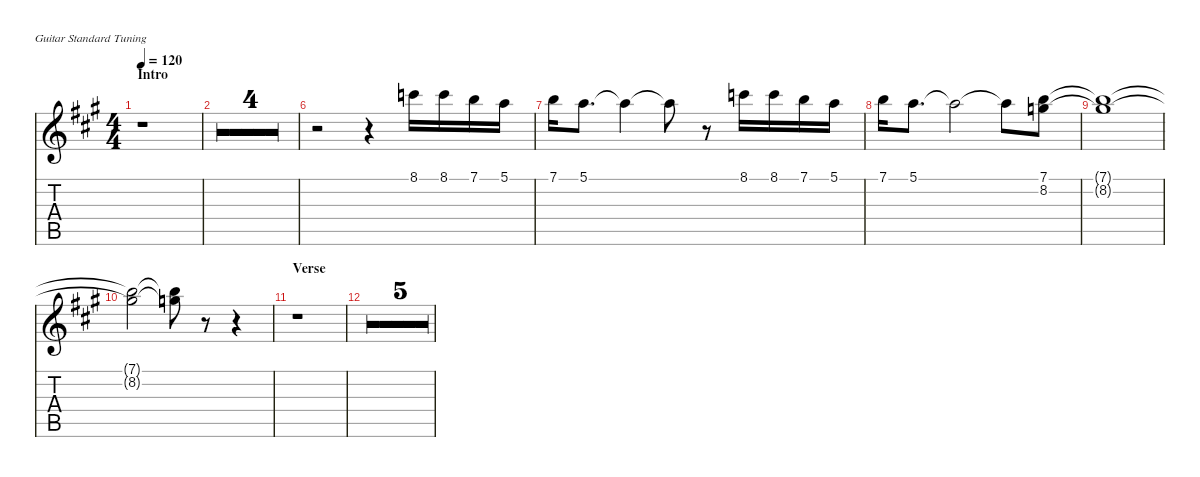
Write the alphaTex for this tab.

\defaultSystemsLayout 4
\hideDynamics
\bracketExtendMode nobrackets
\singleTrackTrackNamePolicy hidden
\multiTrackTrackNamePolicy hidden
\otherSystemsTrackNameOrientation horizontal
\track ("Brass L" "N-Gt") {multiBarRest instrument acousticguitarnylon}
\staff {score tabs}
\tuning (E4 B3 G3 D3 A2 E2)
\ts (4 4)
\section ("" "Intro")
\tempo 120
\clef g2
\ks a
r.1{dy f instrument acousticguitarnylon beam Down} |
r.1{beam Down} |
r.1{beam Down} |
r.1{beam Down} |
r.1{beam Down} |
r.2{beam Down} r.4{beam Down} 8.1{acc forcenatural}.16{beam Down} 8.1{acc forcenatural}.16{beam Down} 7.1{acc forcenatural}.16{beam Down} 5.1{acc forcenatural}.16{beam Down} |
7.1{acc forcenatural}.16{beam Down} 5.1{acc forcenatural}.8{d beam Down} 5.1{t acc forcenatural}.4{beam Down} 5.1{t acc forcenatural}.8{beam Down} r.8{beam Down} 8.1{acc forcenatural}.16{beam Down} 8.1{acc forcenatural}.16{beam Down} 7.1{acc forcenatural}.16{beam Down} 5.1{acc forcenatural}.16{beam Down} |
7.1{acc forcenatural}.16{beam Down} 5.1{acc forcenatural}.8{d beam Down} 5.1{t acc forcenatural}.2{beam Down} 5.1{t acc forcenatural}.8{beam Down} (7.1{acc forcenatural} 8.2{acc forcenatural}).8{beam Down} |
(7.1{t acc forcenatural} 8.2{t acc forcenatural}).1{beam Down} |
(7.1{t acc forcenatural} 8.2{t acc forcenatural}).2{beam Down} (7.1{t acc forcenatural} 8.2{t acc forcenatural}).8{beam Down} r.8{beam Down} r.4{beam Down} |
\section ("" "Verse")
r.1{beam Down} |
r.1{beam Down} |
r.1{beam Down} |
r.1{beam Down} |
r.1{beam Down} |
r.1{beam Down}
